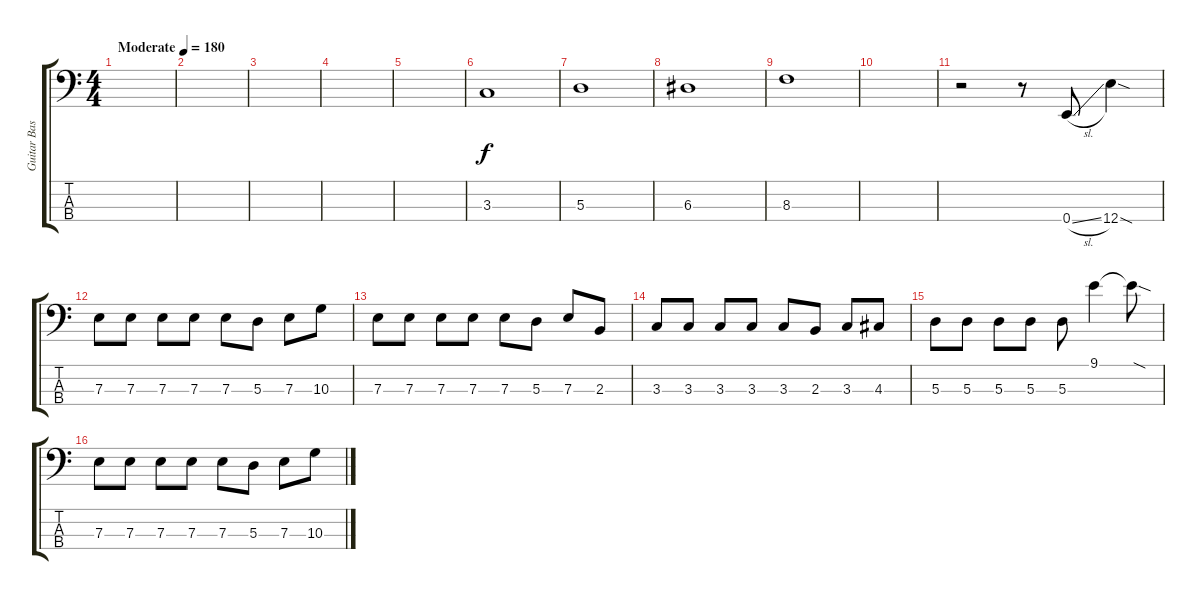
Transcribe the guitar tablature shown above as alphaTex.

\track ("Guitar Bass" "Guitar Bas") {instrument electricbassfinger}
\staff {score tabs}
\tuning (G2 D2 A1 E1) {hide}
\ts (4 4)
\tempo (180 "Moderate")
\clef f4
\ks c
|
|
|
|
|
3.3.1 |
5.3.1 |
6.3.1 |
8.3.1 |
|
r.2 r.8 0.4{sl}.8 12.4{sod}.4 |
7.3.8 7.3.8 7.3.8 7.3.8 7.3.8 5.3.8 7.3.8 10.3.8 |
7.3.8 7.3.8 7.3.8 7.3.8 7.3.8 5.3.8 7.3.8 2.3.8 |
3.3.8 3.3.8 3.3.8 3.3.8 3.3.8 2.3.8 3.3.8 4.3.8 |
5.3.8 5.3.8 5.3.8 5.3.8 5.3.8 9.1.4 9.1{sod t}.8 |
7.3.8 7.3.8 7.3.8 7.3.8 7.3.8 5.3.8 7.3.8 10.3.8
